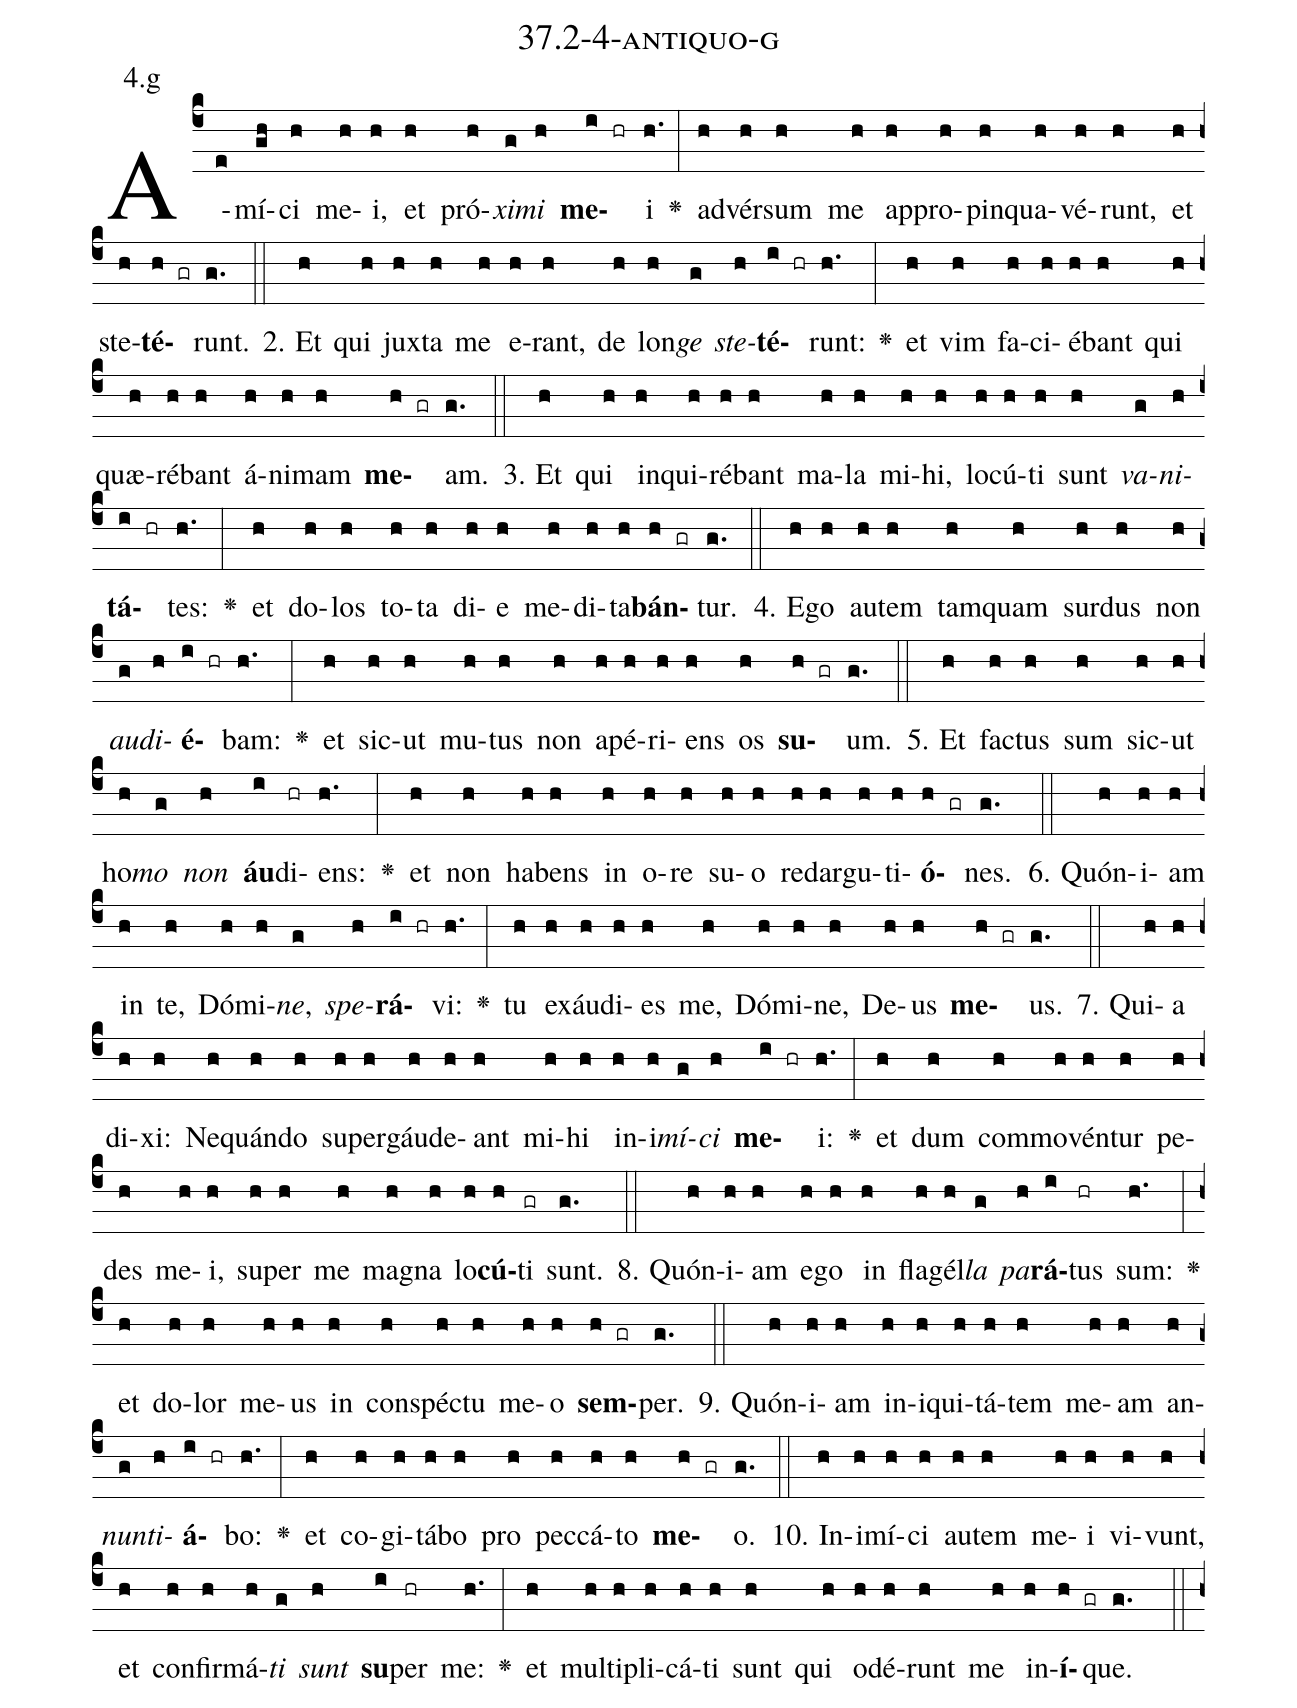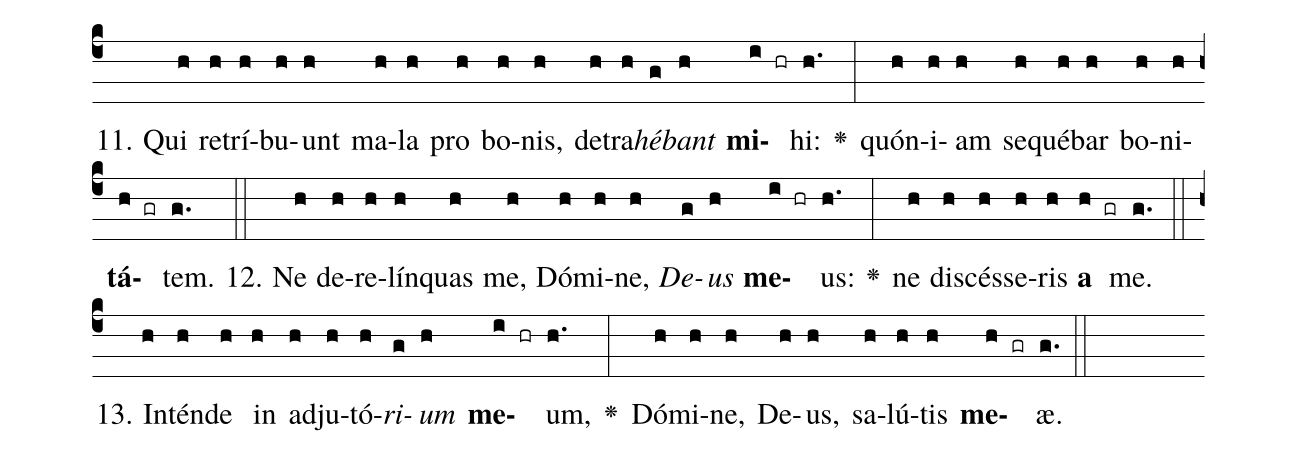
name: 37.2-4-antiquo-g;
annotation: 4.g;
%%
(c4)A(e)mí(gh)ci(h) me(h)i,(h) et(h) pró(h)<i>xi</i>(g)<i>mi</i>(h) <b>me</b>(i hr)i(h.) <v>\greheightstar</v>(:) ad(h)vér(h)sum(h) me(h) ap(h)pro(h)pin(h)qua(h)vé(h)runt,(h) et(h) ste(h)<b>té</b>(h gr)runt.(g.) (::)
2. Et(h) qui(h) jux(h)ta(h) me(h) e(h)rant,(h) de(h) lon(h)<i>ge</i>(g) <i>ste</i>(h)<b>té</b>(i hr)runt:(h.) <v>\greheightstar</v>(:) et(h) vim(h) fa(h)ci(h)é(h)bant(h) qui(h) quæ(h)ré(h)bant(h) á(h)ni(h)mam(h) <b>me</b>(h gr)am.(g.) (::)
3. Et(h) qui(h) in(h)qui(h)ré(h)bant(h) ma(h)la(h) mi(h)hi,(h) lo(h)cú(h)ti(h) sunt(h) <i>va</i>(g)<i>ni</i>(h)<b>tá</b>(i hr)tes:(h.) <v>\greheightstar</v>(:) et(h) do(h)los(h) to(h)ta(h) di(h)e(h) me(h)di(h)ta(h)<b>bán</b>(h gr)tur.(g.) (::)
4. E(h)go(h) au(h)tem(h) tam(h)quam(h) sur(h)dus(h) non(h) <i>au</i>(g)<i>di</i>(h)<b>é</b>(i hr)bam:(h.) <v>\greheightstar</v>(:) et(h) sic(h)ut(h) mu(h)tus(h) non(h) a(h)pé(h)ri(h)ens(h) os(h) <b>su</b>(h gr)um.(g.) (::)
5. Et(h) fac(h)tus(h) sum(h) sic(h)ut(h) ho(h)<i>mo</i>(g) <i>non</i>(h) <b>áu</b>(i)di(hr)ens:(h.) <v>\greheightstar</v>(:) et(h) non(h) ha(h)bens(h) in(h) o(h)re(h) su(h)o(h) red(h)ar(h)gu(h)ti(h)<b>ó</b>(h gr)nes.(g.) (::)
6. Quón(h)i(h)am(h) in(h) te,(h) Dó(h)mi(h)<i>ne</i>,(g) <i>spe</i>(h)<b>rá</b>(i hr)vi:(h.) <v>\greheightstar</v>(:) tu(h) ex(h)áu(h)di(h)es(h) me,(h) Dó(h)mi(h)ne,(h) De(h)us(h) <b>me</b>(h gr)us.(g.) (::)
7. Qui(h)a(h) di(h)xi:(h) Ne(h)quán(h)do(h) su(h)per(h)gáu(h)de(h)ant(h) mi(h)hi(h) in(h)i(h)<i>mí</i>(g)<i>ci</i>(h) <b>me</b>(i hr)i:(h.) <v>\greheightstar</v>(:) et(h) dum(h) com(h)mo(h)vén(h)tur(h) pe(h)des(h) me(h)i,(h) su(h)per(h) me(h) ma(h)gna(h) lo(h)<b>cú</b>(h)ti(gr) sunt.(g.) (::)
8. Quón(h)i(h)am(h) e(h)go(h) in(h) fla(h)gél(h)<i>la</i>(g) <i>pa</i>(h)<b>rá</b>(i)tus(hr) sum:(h.) <v>\greheightstar</v>(:) et(h) do(h)lor(h) me(h)us(h) in(h) con(h)spéc(h)tu(h) me(h)o(h) <b>sem</b>(h gr)per.(g.) (::)
9. Quón(h)i(h)am(h) in(h)i(h)qui(h)tá(h)tem(h) me(h)am(h) an(h)<i>nun</i>(g)<i>ti</i>(h)<b>á</b>(i hr)bo:(h.) <v>\greheightstar</v>(:) et(h) co(h)gi(h)tá(h)bo(h) pro(h) pec(h)cá(h)to(h) <b>me</b>(h gr)o.(g.) (::)
10. In(h)i(h)mí(h)ci(h) au(h)tem(h) me(h)i(h) vi(h)vunt,(h) et(h) con(h)fir(h)má(h)<i>ti</i>(g) <i>sunt</i>(h) <b>su</b>(i)per(hr) me:(h.) <v>\greheightstar</v>(:) et(h) mul(h)ti(h)pli(h)cá(h)ti(h) sunt(h) qui(h) o(h)dé(h)runt(h) me(h) in(h)<b>í</b>(h gr)que.(g.) (::)
11. Qui(h) re(h)trí(h)bu(h)unt(h) ma(h)la(h) pro(h) bo(h)nis,(h) de(h)tra(h)<i>hé</i>(g)<i>bant</i>(h) <b>mi</b>(i hr)hi:(h.) <v>\greheightstar</v>(:) quón(h)i(h)am(h) se(h)qué(h)bar(h) bo(h)ni(h)<b>tá</b>(h gr)tem.(g.) (::)
12. Ne(h) de(h)re(h)lín(h)quas(h) me,(h) Dó(h)mi(h)ne,(h) <i>De</i>(g)<i>us</i>(h) <b>me</b>(i hr)us:(h.) <v>\greheightstar</v>(:) ne(h) di(h)scés(h)se(h)ris(h) <b>a</b>(h gr) me.(g.) (::)
13. In(h)tén(h)de(h) in(h) ad(h)ju(h)tó(h)<i>ri</i>(g)<i>um</i>(h) <b>me</b>(i hr)um,(h.) <v>\greheightstar</v>(:) Dó(h)mi(h)ne,(h) De(h)us,(h) sa(h)lú(h)tis(h) <b>me</b>(h gr)æ.(g.) (::)
